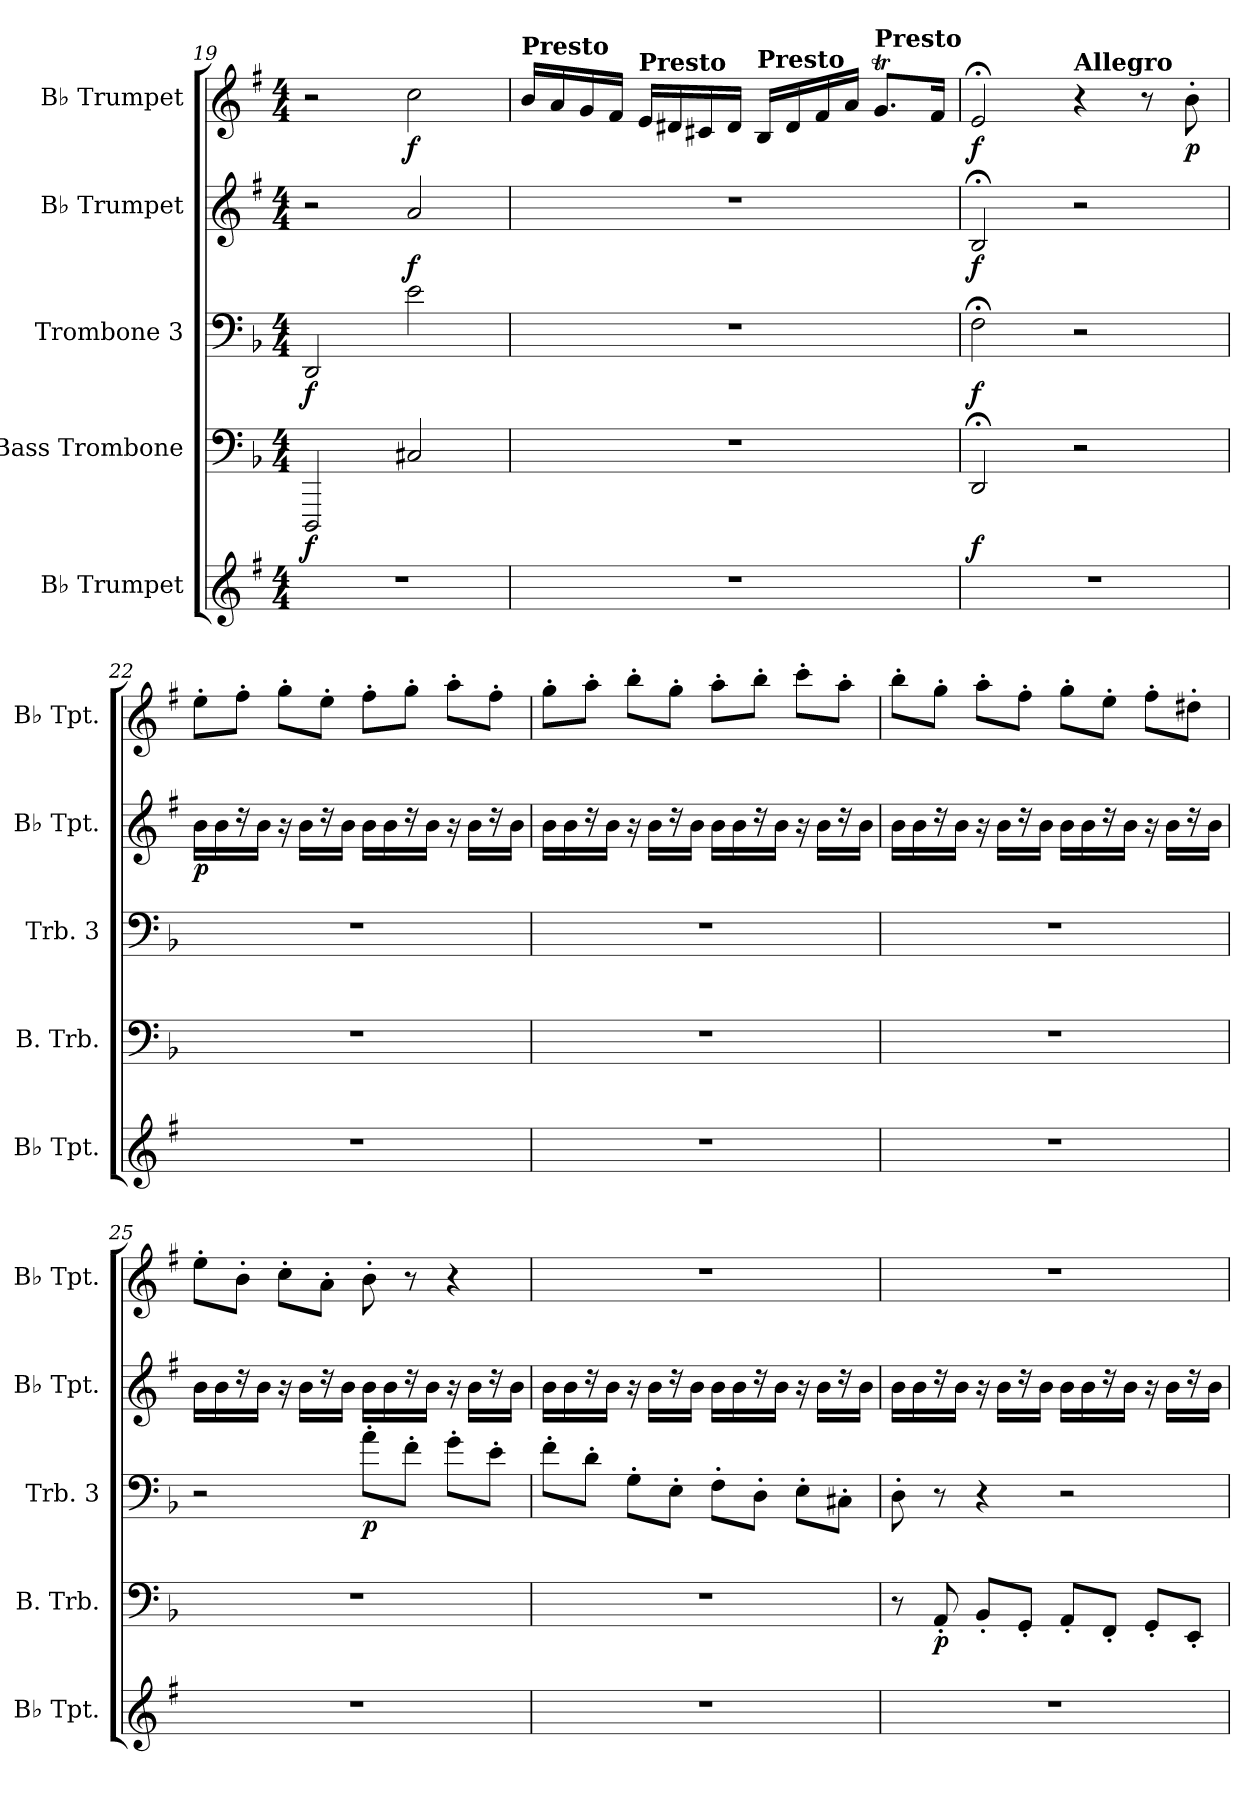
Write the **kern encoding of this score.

**kern	**kern	**dynam	**kern	**dynam	**kern	**dynam	**kern	**dynam
*part5	*part4	*part4	*part3	*part3	*part2	*part2	*part1	*part1
*staff5	*staff4	*staff4	*staff3	*staff3	*staff2	*staff2	*staff1	*staff1
*I"B♭ Trumpet	*I"Bass Trombone	*	*I"Trombone 3	*	*I"B♭ Trumpet	*	*I"B♭ Trumpet	*
*I'B♭ Tpt.	*I'B. Trb.	*	*I'Trb. 3	*	*I'B♭ Tpt.	*	*I'B♭ Tpt.	*
*clefG2	*clefF4	*	*clefF4	*	*clefG2	*	*clefG2	*
*ITrd1c2	*	*	*	*	*ITrd1c2	*	*ITrd1c2	*
*k[b-]	*k[b-]	*	*k[b-]	*	*k[b-]	*	*k[b-]	*
*M4/4	*M4/4	*	*M4/4	*	*M4/4	*	*M4/4	*
=19	=19	=19	=19	=19	=19	=19	=19	=19
!	!	!LO:DY:b	!	!LO:DY:b	!	!	!	!
1r	2DDD/	f	2DD/	f	2r	.	2r	.
!	!	!	!	!	!	!LO:DY:b	!	!LO:DY:b
.	2C#X/	.	2e\	.	2g/	f	2b-\	f
=20	=20	=20	=20	=20	=20	=20	=20	=20
!	!	!	!	!	!	!	!LO:TX:a:B:t=Presto	!
1r	1r	.	1r	.	1r	.	16a/LL	.
.	.	.	.	.	.	.	16g/	.
.	.	.	.	.	.	.	16f/	.
.	.	.	.	.	.	.	16e/JJ	.
!	!	!	!	!	!	!	!LO:TX:a:B:t=Presto	!
.	.	.	.	.	.	.	16d/LL	.
.	.	.	.	.	.	.	16c#X/	.
.	.	.	.	.	.	.	16Bn/	.
.	.	.	.	.	.	.	16c#/JJ	.
!	!	!	!	!	!	!	!LO:TX:a:B:t=Presto	!
.	.	.	.	.	.	.	16A/LL	.
.	.	.	.	.	.	.	16c#/	.
.	.	.	.	.	.	.	16e/	.
.	.	.	.	.	.	.	16g/JJ	.
!	!	!	!	!	!	!	!LO:TX:a:B:t=Presto	!
.	.	.	.	.	.	.	8.fT/L	.
.	.	.	.	.	.	.	16e/Jk	.
=21	=21	=21	=21	=21	=21	=21	=21	=21
!	!	!LO:DY:b	!	!LO:DY:b	!	!LO:DY:b	!	!LO:DY:b
1r	2DD;</	f	2F;<\	f	2A;</	f	2d;</	f
!	!	!	!	!	!	!	!LO:TX:a:B:t=Allegro	!
.	2r	.	2r	.	2r	.	4r	.
.	.	.	.	.	.	.	8r	.
!	!	!	!	!	!	!	!	!LO:DY:b
.	.	.	.	.	.	.	8a'\	p
!!LO:LB:g=z
=22	=22	=22	=22	=22	=22	=22	=22	=22
!	!	!	!	!	!	!LO:DY:b	!	!
1r	1r	.	1r	.	16a\LL	p	8dd'\L	.
.	.	.	.	.	16a\	.	.	.
.	.	.	.	.	16rdd	.	8ee'\J	.
.	.	.	.	.	16a\JJ	.	.	.
.	.	.	.	.	16r	.	8ff'\L	.
.	.	.	.	.	16a\LL	.	.	.
.	.	.	.	.	16rdd	.	8dd'\J	.
.	.	.	.	.	16a\JJ	.	.	.
.	.	.	.	.	16a\LL	.	8ee'\L	.
.	.	.	.	.	16a\	.	.	.
.	.	.	.	.	16rdd	.	8ff'\J	.
.	.	.	.	.	16a\JJ	.	.	.
.	.	.	.	.	16r	.	8gg'\L	.
.	.	.	.	.	16a\LL	.	.	.
.	.	.	.	.	16rdd	.	8ee'\J	.
.	.	.	.	.	16a\JJ	.	.	.
=23	=23	=23	=23	=23	=23	=23	=23	=23
1r	1r	.	1r	.	16a\LL	.	8ff'\L	.
.	.	.	.	.	16a\	.	.	.
.	.	.	.	.	16rdd	.	8gg'\J	.
.	.	.	.	.	16a\JJ	.	.	.
.	.	.	.	.	16r	.	8aa'\L	.
.	.	.	.	.	16a\LL	.	.	.
.	.	.	.	.	16rdd	.	8ff'\J	.
.	.	.	.	.	16a\JJ	.	.	.
.	.	.	.	.	16a\LL	.	8gg'\L	.
.	.	.	.	.	16a\	.	.	.
.	.	.	.	.	16rdd	.	8aa'\J	.
.	.	.	.	.	16a\JJ	.	.	.
.	.	.	.	.	16r	.	8bb-'\L	.
.	.	.	.	.	16a\LL	.	.	.
.	.	.	.	.	16rdd	.	8gg'\J	.
.	.	.	.	.	16a\JJ	.	.	.
!!LO:PB:g=z
=24	=24	=24	=24	=24	=24	=24	=24	=24
1r	1r	.	1r	.	16a\LL	.	8aa'\L	.
.	.	.	.	.	16a\	.	.	.
.	.	.	.	.	16rdd	.	8ff'\J	.
.	.	.	.	.	16a\JJ	.	.	.
.	.	.	.	.	16r	.	8gg'\L	.
.	.	.	.	.	16a\LL	.	.	.
.	.	.	.	.	16rdd	.	8ee'\J	.
.	.	.	.	.	16a\JJ	.	.	.
.	.	.	.	.	16a\LL	.	8ff'\L	.
.	.	.	.	.	16a\	.	.	.
.	.	.	.	.	16rdd	.	8dd'\J	.
.	.	.	.	.	16a\JJ	.	.	.
.	.	.	.	.	16r	.	8ee'\L	.
.	.	.	.	.	16a\LL	.	.	.
.	.	.	.	.	16rdd	.	8cc#X'\J	.
.	.	.	.	.	16a\JJ	.	.	.
=25	=25	=25	=25	=25	=25	=25	=25	=25
1r	1r	.	2r	.	16a\LL	.	8dd'\L	.
.	.	.	.	.	16a\	.	.	.
.	.	.	.	.	16rdd	.	8a'\J	.
.	.	.	.	.	16a\JJ	.	.	.
.	.	.	.	.	16r	.	8b-'\L	.
.	.	.	.	.	16a\LL	.	.	.
.	.	.	.	.	16rdd	.	8g'\J	.
.	.	.	.	.	16a\JJ	.	.	.
!	!	!	!	!LO:DY:b	!	!	!	!
.	.	.	8a'\L	p	16a\LL	.	8a'\	.
.	.	.	.	.	16a\	.	.	.
.	.	.	8f'\J	.	16rdd	.	8r	.
.	.	.	.	.	16a\JJ	.	.	.
.	.	.	8g'\L	.	16r	.	4r	.
.	.	.	.	.	16a\LL	.	.	.
.	.	.	8e'\J	.	16rdd	.	.	.
.	.	.	.	.	16a\JJ	.	.	.
!!LO:LB:g=z
=26	=26	=26	=26	=26	=26	=26	=26	=26
1r	1r	.	8f'\L	.	16a\LL	.	1r	.
.	.	.	.	.	16a\	.	.	.
.	.	.	8d'\J	.	16rdd	.	.	.
.	.	.	.	.	16a\JJ	.	.	.
.	.	.	8G'\L	.	16r	.	.	.
.	.	.	.	.	16a\LL	.	.	.
.	.	.	8E'\J	.	16rdd	.	.	.
.	.	.	.	.	16a\JJ	.	.	.
.	.	.	8F'\L	.	16a\LL	.	.	.
.	.	.	.	.	16a\	.	.	.
.	.	.	8D'\J	.	16rdd	.	.	.
.	.	.	.	.	16a\JJ	.	.	.
.	.	.	8E'\L	.	16r	.	.	.
.	.	.	.	.	16a\LL	.	.	.
.	.	.	8C#X'\J	.	16rdd	.	.	.
.	.	.	.	.	16a\JJ	.	.	.
=27	=27	=27	=27	=27	=27	=27	=27	=27
1r	8r	.	8D'\	.	16a\LL	.	1r	.
.	.	.	.	.	16a\	.	.	.
!	!	!LO:DY:b	!	!	!	!	!	!
.	8AA'/	p	8r	.	16rdd	.	.	.
.	.	.	.	.	16a\JJ	.	.	.
.	8BB-'/L	.	4r	.	16r	.	.	.
.	.	.	.	.	16a\LL	.	.	.
.	8GG'/J	.	.	.	16rdd	.	.	.
.	.	.	.	.	16a\JJ	.	.	.
.	8AA'/L	.	2r	.	16a\LL	.	.	.
.	.	.	.	.	16a\	.	.	.
.	8FF'/J	.	.	.	16rdd	.	.	.
.	.	.	.	.	16a\JJ	.	.	.
.	8GG'/L	.	.	.	16r	.	.	.
.	.	.	.	.	16a\LL	.	.	.
.	8EE'/J	.	.	.	16rdd	.	.	.
.	.	.	.	.	16a\JJ	.	.	.
=	=	=	=	=	=	=	=	=
*-	*-	*-	*-	*-	*-	*-	*-	*-
